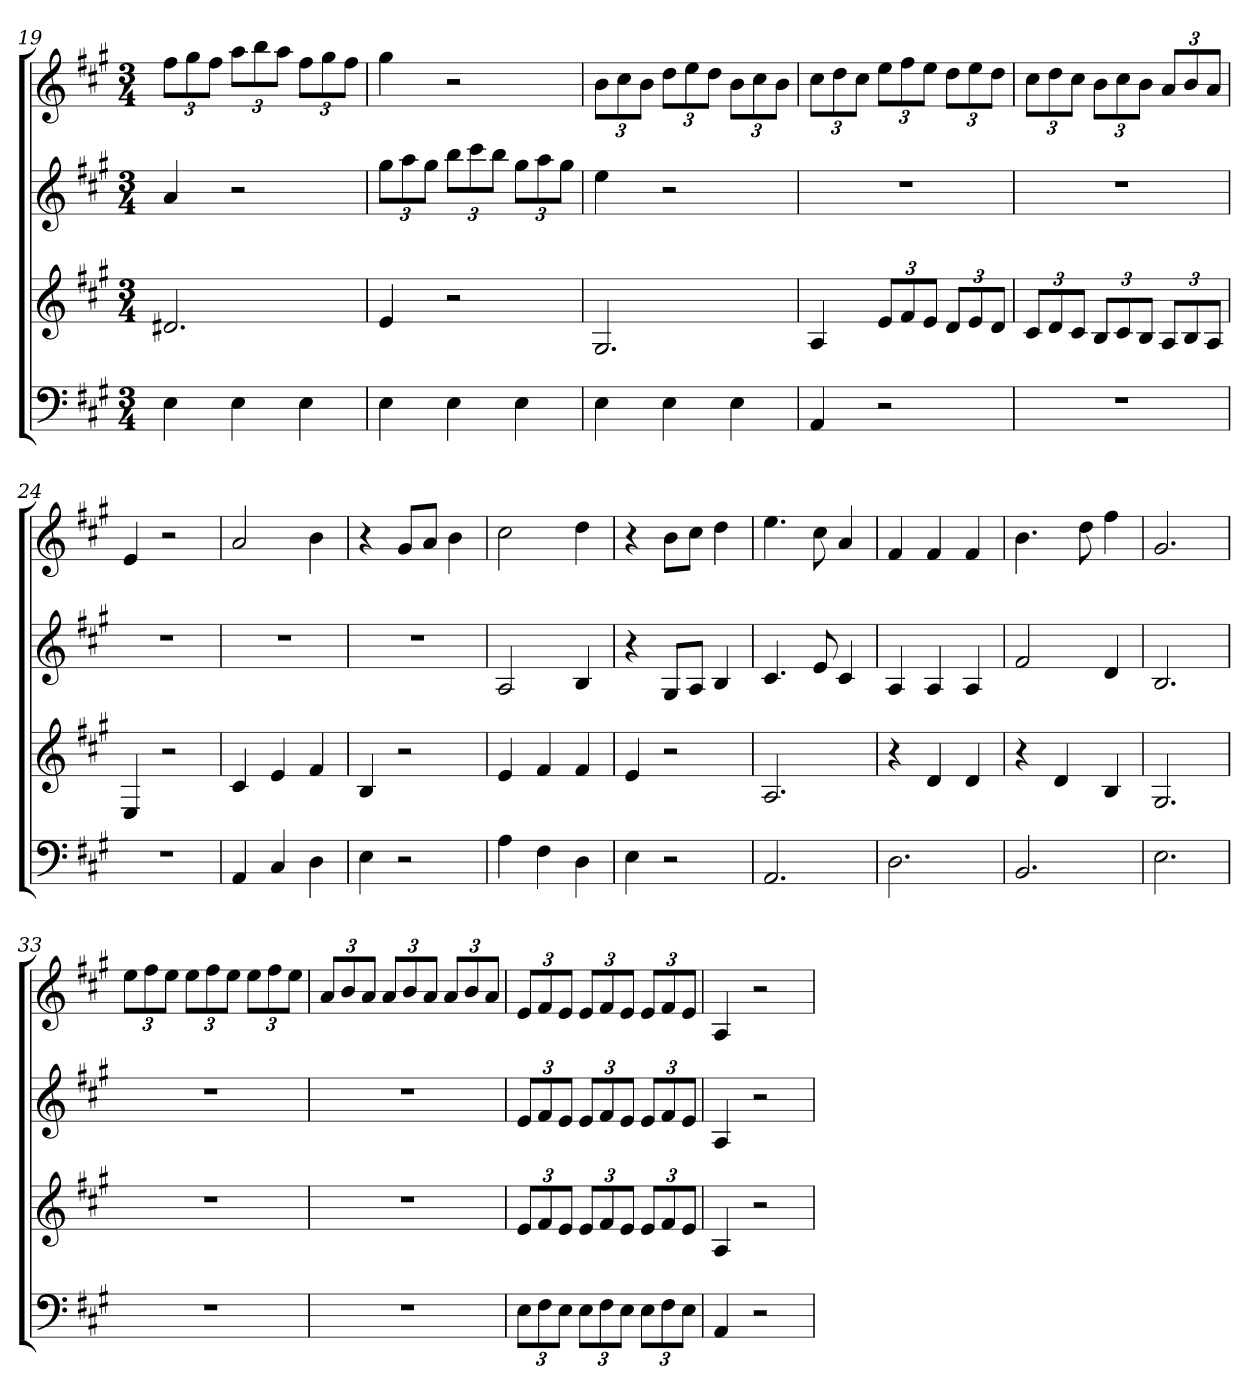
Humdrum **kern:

**kern	**kern	**kern	**kern
*part4	*part3	*part2	*part1
*staff4	*staff3	*staff2	*staff1
*k[f#c#g#]	*k[f#c#g#]	*k[f#c#g#]	*k[f#c#g#]
*A:	*A:	*A:	*A:
*M3/4	*M3/4	*M3/4	*M3/4
=19	=19	=19	=19
4E	2.d#X	4a	12ff#L
.	.	.	12gg#
.	.	.	12ff#J
4E	.	2r	12aaL
.	.	.	12bb
.	.	.	12aaJ
4E	.	.	12ff#L
.	.	.	12gg#
.	.	.	12ff#J
=20	=20	=20	=20
4E	4e	12gg#L	4gg#
.	.	12aa	.
.	.	12gg#J	.
4E	2r	12bbL	2r
.	.	12ccc#	.
.	.	12bbJ	.
4E	.	12gg#L	.
.	.	12aa	.
.	.	12gg#J	.
=21	=21	=21	=21
4E	2.G#	4ee	12bL
.	.	.	12cc#
.	.	.	12bJ
4E	.	2r	12ddL
.	.	.	12ee
.	.	.	12ddJ
4E	.	.	12bL
.	.	.	12cc#
.	.	.	12bJ
=22	=22	=22	=22
4AA	4A	2.r	12cc#L
.	.	.	12dd
.	.	.	12cc#J
2r	12eL	.	12eeL
.	12f#	.	12ff#
.	12eJ	.	12eeJ
.	12dL	.	12ddL
.	12e	.	12ee
.	12dJ	.	12ddJ
=23	=23	=23	=23
2.r	12c#L	2.r	12cc#L
.	12d	.	12dd
.	12c#J	.	12cc#J
.	12BL	.	12bL
.	12c#	.	12cc#
.	12BJ	.	12bJ
.	12AL	.	12aL
.	12B	.	12b
.	12AJ	.	12aJ
=24	=24	=24	=24
2.r	4E	2.r	4e
.	2r	.	2r
=25	=25	=25	=25
4AA	4c#	2.r	2a
4C#	4e	.	.
4D	4f#	.	4b
=26	=26	=26	=26
4E	4B	2.r	4r
2r	2r	.	8g#L
.	.	.	8aJ
.	.	.	4b
=27	=27	=27	=27
4A	4e	2A	2cc#
4F#	4f#	.	.
4D	4f#	4B	4dd
=28	=28	=28	=28
4E	4e	4r	4r
2r	2r	8G#L	8bL
.	.	8AJ	8cc#J
.	.	4B	4dd
=29	=29	=29	=29
2.AA	2.A	4.c#	4.ee
.	.	8e	8cc#
.	.	4c#	4a
=30	=30	=30	=30
2.D	4r	4A	4f#
.	4d	4A	4f#
.	4d	4A	4f#
=31	=31	=31	=31
2.BB	4r	2f#	4.b
.	4d	.	.
.	.	.	8dd
.	4B	4d	4ff#
=32	=32	=32	=32
2.E	2.G#	2.B	2.g#
=33	=33	=33	=33
2.r	2.r	2.r	12eeL
.	.	.	12ff#
.	.	.	12eeJ
.	.	.	12eeL
.	.	.	12ff#
.	.	.	12eeJ
.	.	.	12eeL
.	.	.	12ff#
.	.	.	12eeJ
=34	=34	=34	=34
2.r	2.r	2.r	12aL
.	.	.	12b
.	.	.	12aJ
.	.	.	12aL
.	.	.	12b
.	.	.	12aJ
.	.	.	12aL
.	.	.	12b
.	.	.	12aJ
=35	=35	=35	=35
12EL	12eL	12eL	12eL
12F#	12f#	12f#	12f#
12EJ	12eJ	12eJ	12eJ
12EL	12eL	12eL	12eL
12F#	12f#	12f#	12f#
12EJ	12eJ	12eJ	12eJ
12EL	12eL	12eL	12eL
12F#	12f#	12f#	12f#
12EJ	12eJ	12eJ	12eJ
=36	=36	=36	=36
4AA	4A	4A	4A
2r	2r	2r	2r
=	=	=	=
*-	*-	*-	*-
